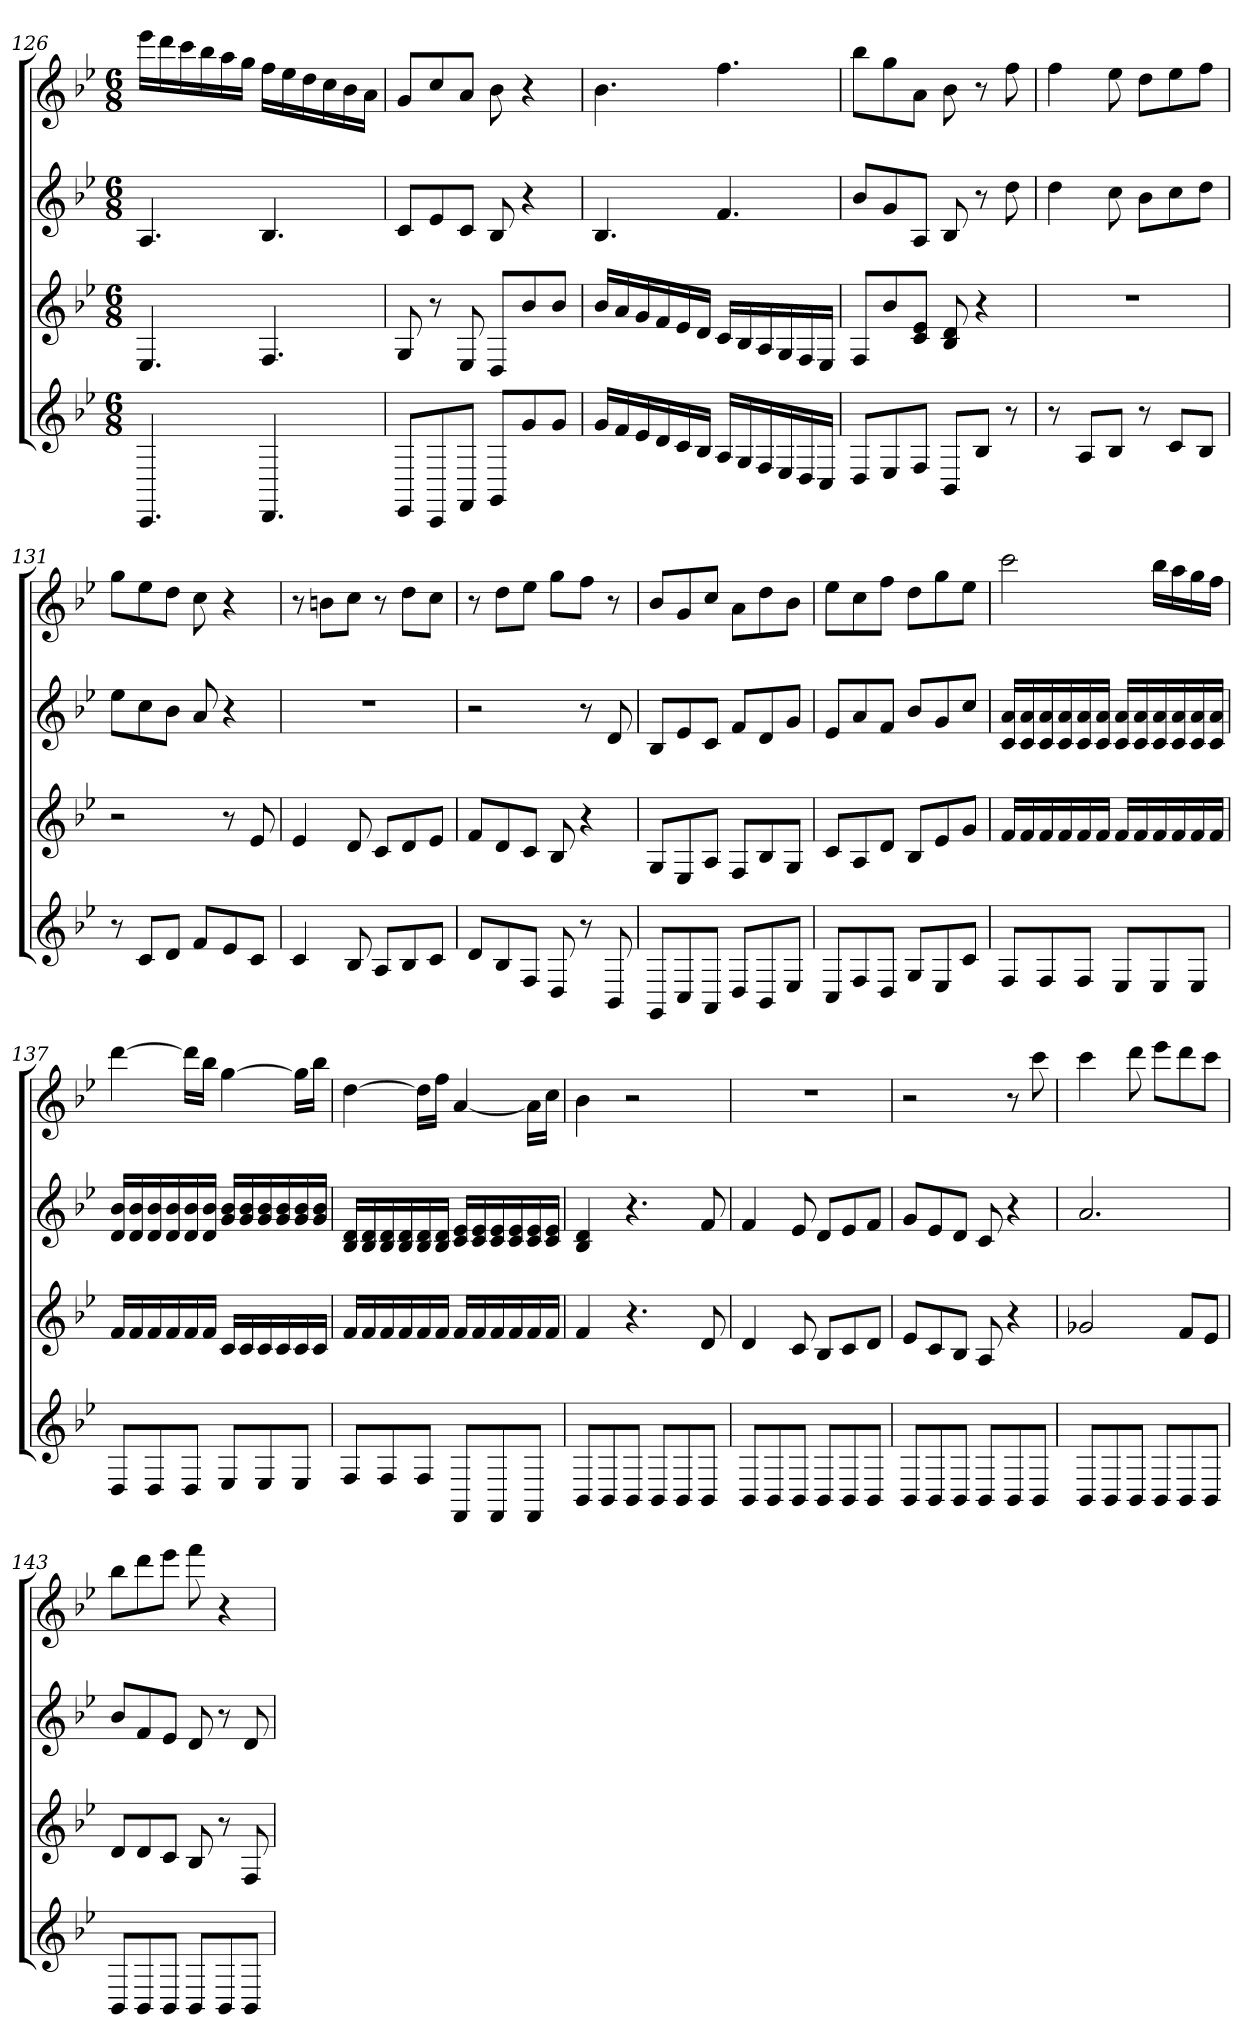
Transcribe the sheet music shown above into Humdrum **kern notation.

**kern	**kern	**kern	**kern
*part4	*part3	*part2	*part1
*staff4	*staff3	*staff2	*staff1
*k[b-e-]	*k[b-e-]	*k[b-e-]	*k[b-e-]
*B-:	*B-:	*B-:	*B-:
*M6/8	*M6/8	*M6/8	*M6/8
=126	=126	=126	=126
4.CC	4.E-	4.A	16eee-LL
.	.	.	16ddd
.	.	.	16ccc
.	.	.	16bb-
.	.	.	16aa
.	.	.	16ggJJ
4.DD	4.F	4.B-	16ffLL
.	.	.	16ee-
.	.	.	16dd
.	.	.	16cc
.	.	.	16b-
.	.	.	16aJJ
=127	=127	=127	=127
8EE-L	8G	8cL	8gL
8CC	8r	8e-	8cc
8FFJ	8E-	8cJ	8aJ
8GGL	8DL	8B-	8b-
8g	8b-	4r	4r
8gJ	8b-J	.	.
=128	=128	=128	=128
16gLL	16b-LL	4.B-	4.b-
16f	16a	.	.
16e-	16g	.	.
16d	16f	.	.
16c	16e-	.	.
16B-JJ	16dJJ	.	.
16ALL	16cLL	4.f	4.ff
16G	16B-	.	.
16F	16A	.	.
16E-	16G	.	.
16D	16F	.	.
16CJJ	16E-JJ	.	.
=129	=129	=129	=129
8DL	8FL	8b-L	8bb-L
8E-	8b-	8g	8gg
8FJ	8c 8e-J	8AJ	8aJ
8BB-L	8B- 8d	8B-	8b-
8B-J	4r	8r	8r
8r	.	8dd	8ff
=130	=130	=130	=130
8r	2.r	4dd	4ff
8AL	.	.	.
8B-J	.	8cc	8ee-
8r	.	8b-L	8ddL
8cL	.	8cc	8ee-
8B-J	.	8ddJ	8ffJ
=131	=131	=131	=131
8r	2r	8ee-L	8ggL
8cL	.	8cc	8ee-
8dJ	.	8b-J	8ddJ
8fL	.	8a	8cc
8e-	8r	4r	4r
8cJ	8e-	.	.
=132	=132	=132	=132
4c	4e-	2.r	8r
.	.	.	8bnL
8B-	8d	.	8ccJ
8AL	8cL	.	8r
8B-	8d	.	8ddL
8cJ	8e-J	.	8ccJ
=133	=133	=133	=133
8dL	8fL	2r	8r
8B-	8d	.	8ddL
8FJ	8cJ	.	8ee-J
8D	8B-	.	8ggL
8r	4r	8r	8ffJ
8BB-	.	8d	8r
=134	=134	=134	=134
8GGL	8GL	8B-L	8b-L
8C	8E-	8e-	8g
8AAJ	8AJ	8cJ	8ccJ
8DL	8FL	8fL	8aL
8BB-	8B-	8d	8dd
8E-J	8GJ	8gJ	8b-J
=135	=135	=135	=135
8CL	8cL	8e-L	8ee-L
8F	8A	8a	8cc
8DJ	8dJ	8fJ	8ffJ
8GL	8B-L	8b-L	8ddL
8E-	8e-	8g	8gg
8cJ	8gJ	8ccJ	8ee-J
=136	=136	=136	=136
8FL	16fLL	16c 16aLL	2ccc
.	16f	16c 16a	.
8F	16f	16c 16a	.
.	16f	16c 16a	.
8FJ	16f	16c 16a	.
.	16fJJ	16c 16aJJ	.
8E-L	16fLL	16c 16aLL	.
.	16f	16c 16a	.
8E-	16f	16c 16a	16bb-LL
.	16f	16c 16a	16aa
8E-J	16f	16c 16a	16gg
.	16fJJ	16c 16aJJ	16ffJJ
=137	=137	=137	=137
8DL	16fLL	16d 16b-LL	[4ddd
.	16f	16d 16b-	.
8D	16f	16d 16b-	.
.	16f	16d 16b-	.
8DJ	16f	16d 16b-	16dddLL]
.	16fJJ	16d 16b-JJ	16bb-JJ
8E-L	16cLL	16g 16b-LL	[4gg
.	16c	16g 16b-	.
8E-	16c	16g 16b-	.
.	16c	16g 16b-	.
8E-J	16c	16g 16b-	16ggLL]
.	16cJJ	16g 16b-JJ	16bb-JJ
=138	=138	=138	=138
8FL	16fLL	16B- 16dLL	[4dd
.	16f	16B- 16d	.
8F	16f	16B- 16d	.
.	16f	16B- 16d	.
8FJ	16f	16B- 16d	16ddLL]
.	16fJJ	16B- 16dJJ	16ffJJ
8FFL	16fLL	16c 16e-LL	[4a
.	16f	16c 16e-	.
8FF	16f	16c 16e-	.
.	16f	16c 16e-	.
8FFJ	16f	16c 16e-	16aLL]
.	16fJJ	16c 16e-JJ	16ccJJ
=139	=139	=139	=139
8BB-L	4f	4B- 4d	4b-
8BB-	.	.	.
8BB-J	4.r	4.r	2r
8BB-L	.	.	.
8BB-	.	.	.
8BB-J	8d	8f	.
=140	=140	=140	=140
8BB-L	4d	4f	2.r
8BB-	.	.	.
8BB-J	8c	8e-	.
8BB-L	8B-L	8dL	.
8BB-	8c	8e-	.
8BB-J	8dJ	8fJ	.
=141	=141	=141	=141
8BB-L	8e-L	8gL	2r
8BB-	8c	8e-	.
8BB-J	8B-J	8dJ	.
8BB-L	8A	8c	.
8BB-	4r	4r	8r
8BB-J	.	.	8ccc
=142	=142	=142	=142
8BB-L	2g-X	2.a	4ccc
8BB-	.	.	.
8BB-J	.	.	8ddd
8BB-L	.	.	8eee-L
8BB-	8fL	.	8ddd
8BB-J	8e-J	.	8cccJ
=143	=143	=143	=143
8BB-L	8dL	8b-L	8bb-L
8BB-	8d	8f	8ddd
8BB-J	8cJ	8e-J	8eee-J
8BB-L	8B-	8d	8fff
8BB-	8r	8r	4r
8BB-J	8F	8d	.
=	=	=	=
*-	*-	*-	*-
